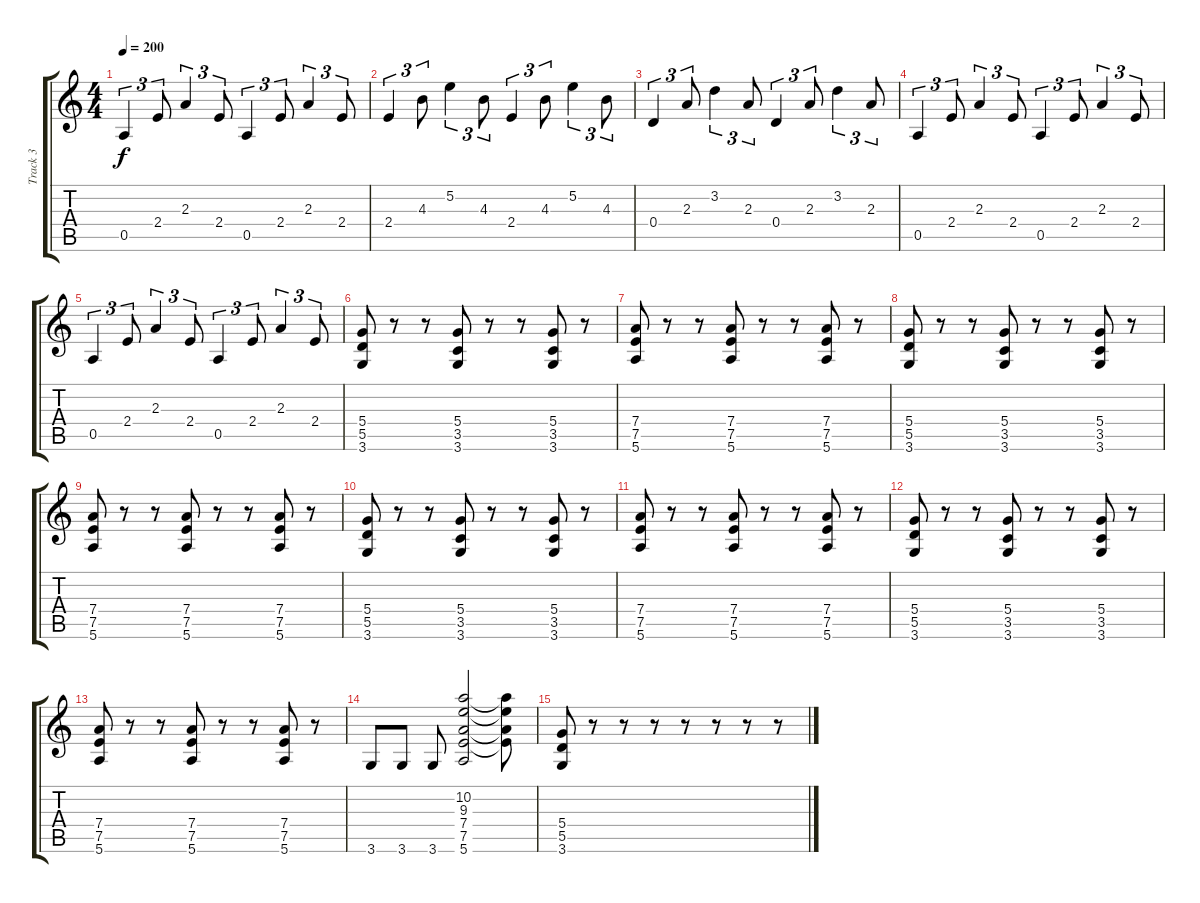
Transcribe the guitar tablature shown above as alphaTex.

\track ("Track 3" "Track 3") {instrument overdrivenguitar}
\staff {score tabs}
\tuning (E4 B3 G3 D3 A2 E2) {hide}
\ts (4 4)
\tempo 200
\clef g2
\ks c
0.5.4{tu (3 2) dy f} 2.4.8{tu (3 2)} 2.3.4{tu (3 2)} 2.4.8{tu (3 2)} 0.5.4{tu (3 2)} 2.4.8{tu (3 2)} 2.3.4{tu (3 2)} 2.4.8{tu (3 2)} |
2.4.4{tu (3 2)} 4.3.8{tu (3 2)} 5.2.4{tu (3 2)} 4.3.8{tu (3 2)} 2.4.4{tu (3 2)} 4.3.8{tu (3 2)} 5.2.4{tu (3 2)} 4.3.8{tu (3 2)} |
0.4.4{tu (3 2)} 2.3.8{tu (3 2)} 3.2.4{tu (3 2)} 2.3.8{tu (3 2)} 0.4.4{tu (3 2)} 2.3.8{tu (3 2)} 3.2.4{tu (3 2)} 2.3.8{tu (3 2)} |
0.5.4{tu (3 2)} 2.4.8{tu (3 2)} 2.3.4{tu (3 2)} 2.4.8{tu (3 2)} 0.5.4{tu (3 2)} 2.4.8{tu (3 2)} 2.3.4{tu (3 2)} 2.4.8{tu (3 2)} |
0.5.4{tu (3 2)} 2.4.8{tu (3 2)} 2.3.4{tu (3 2)} 2.4.8{tu (3 2)} 0.5.4{tu (3 2)} 2.4.8{tu (3 2)} 2.3.4{tu (3 2)} 2.4.8{tu (3 2)} |
(5.4 5.5 3.6).8 r.8 r.8 (5.4 3.5 3.6).8 r.8 r.8 (5.4 3.5 3.6).8 r.8 |
(7.4 7.5 5.6).8 r.8 r.8 (7.4 7.5 5.6).8 r.8 r.8 (7.4 7.5 5.6).8 r.8 |
(5.4 5.5 3.6).8 r.8 r.8 (5.4 3.5 3.6).8 r.8 r.8 (5.4 3.5 3.6).8 r.8 |
(7.4 7.5 5.6).8 r.8 r.8 (7.4 7.5 5.6).8 r.8 r.8 (7.4 7.5 5.6).8 r.8 |
(5.4 5.5 3.6).8 r.8 r.8 (5.4 3.5 3.6).8 r.8 r.8 (5.4 3.5 3.6).8 r.8 |
(7.4 7.5 5.6).8 r.8 r.8 (7.4 7.5 5.6).8 r.8 r.8 (7.4 7.5 5.6).8 r.8 |
(5.4 5.5 3.6).8 r.8 r.8 (5.4 3.5 3.6).8 r.8 r.8 (5.4 3.5 3.6).8 r.8 |
(7.4 7.5 5.6).8 r.8 r.8 (7.4 7.5 5.6).8 r.8 r.8 (7.4 7.5 5.6).8 r.8 |
3.6.8 3.6.8 3.6.8 (10.2 9.3 7.4 7.5 5.6).2 (10.2{t} 9.3{t} 7.4{t} 7.5{t}).8 |
(5.4 5.5 3.6).8 r.8 r.8 r.8 r.8 r.8 r.8 r.8
